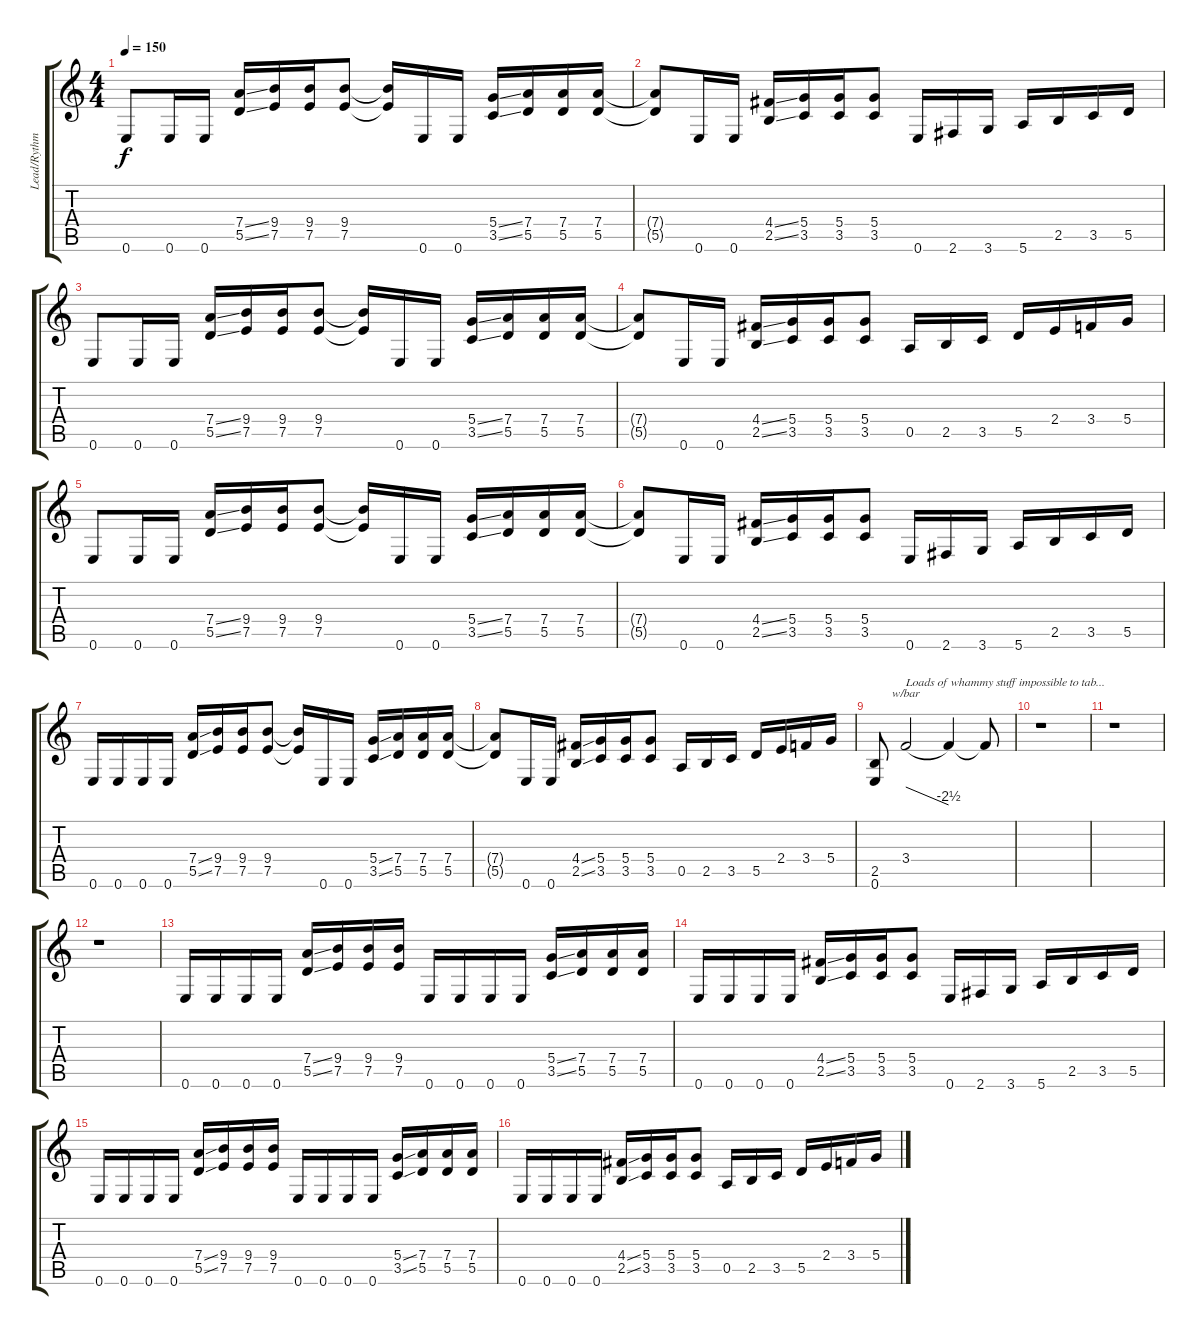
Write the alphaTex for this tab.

\track ("Lead/Rythm Guitar" "Lead/Rythm") {instrument distortionguitar}
\staff {score tabs}
\tuning (E4 B3 G3 D3 A2 E2) {hide}
\ts (4 4)
\tempo 150
\clef g2
\ks c
0.6.8{dy f} 0.6.16 0.6.16 (7.4{ss} 5.5{ss}).16 (9.4 7.5).16 (9.4 7.5).16 (9.4 7.5).8 (9.4{t} 7.5{t}).16 0.6.16 0.6.16 (5.4{ss} 3.5{ss}).16 (7.4 5.5).16 (7.4 5.5).16 (7.4 5.5).16 |
(7.4{t} 5.5{t}).8 0.6.16 0.6.16 (4.4{ss} 2.5{ss}).16 (5.4 3.5).16 (5.4 3.5).16 (5.4 3.5).8 0.6.16 2.6.16 3.6.16 5.6.16 2.5.16 3.5.16 5.5.16 |
0.6.8 0.6.16 0.6.16 (7.4{ss} 5.5{ss}).16 (9.4 7.5).16 (9.4 7.5).16 (9.4 7.5).8 (9.4{t} 7.5{t}).16 0.6.16 0.6.16 (5.4{ss} 3.5{ss}).16 (7.4 5.5).16 (7.4 5.5).16 (7.4 5.5).16 |
(7.4{t} 5.5{t}).8 0.6.16 0.6.16 (4.4{ss} 2.5{ss}).16 (5.4 3.5).16 (5.4 3.5).16 (5.4 3.5).8 0.5.16 2.5.16 3.5.16 5.5.16 2.4.16 3.4.16 5.4.16 |
0.6.8 0.6.16 0.6.16 (7.4{ss} 5.5{ss}).16 (9.4 7.5).16 (9.4 7.5).16 (9.4 7.5).8 (9.4{t} 7.5{t}).16 0.6.16 0.6.16 (5.4{ss} 3.5{ss}).16 (7.4 5.5).16 (7.4 5.5).16 (7.4 5.5).16 |
(7.4{t} 5.5{t}).8 0.6.16 0.6.16 (4.4{ss} 2.5{ss}).16 (5.4 3.5).16 (5.4 3.5).16 (5.4 3.5).8 0.6.16 2.6.16 3.6.16 5.6.16 2.5.16 3.5.16 5.5.16 |
0.6.16 0.6.16 0.6.16 0.6.16 (7.4{ss} 5.5{ss}).16 (9.4 7.5).16 (9.4 7.5).16 (9.4 7.5).8 (9.4{t} 7.5{t}).16 0.6.16 0.6.16 (5.4{ss} 3.5{ss}).16 (7.4 5.5).16 (7.4 5.5).16 (7.4 5.5).16 |
(7.4{t} 5.5{t}).8 0.6.16 0.6.16 (4.4{ss} 2.5{ss}).16 (5.4 3.5).16 (5.4 3.5).16 (5.4 3.5).8 0.5.16 2.5.16 3.5.16 5.5.16 2.4.16 3.4.16 5.4.16 |
(2.5 0.6).8 3.4.2{tbe (dive default 0 0 60 -10) txt "Loads of whammy stuff impossible to tab..."} 3.4{t}.4 3.4{t}.8 |
r.1 |
r.1 |
r.1 |
0.6.16 0.6.16 0.6.16 0.6.16 (7.4{ss} 5.5{ss}).16 (9.4 7.5).16 (9.4 7.5).16 (9.4 7.5).16 0.6.16 0.6.16 0.6.16 0.6.16 (5.4{ss} 3.5{ss}).16 (7.4 5.5).16 (7.4 5.5).16 (7.4 5.5).16 |
0.6.16 0.6.16 0.6.16 0.6.16 (4.4{ss} 2.5{ss}).16 (5.4 3.5).16 (5.4 3.5).16 (5.4 3.5).8 0.6.16 2.6.16 3.6.16 5.6.16 2.5.16 3.5.16 5.5.16 |
0.6.16 0.6.16 0.6.16 0.6.16 (7.4{ss} 5.5{ss}).16 (9.4 7.5).16 (9.4 7.5).16 (9.4 7.5).16 0.6.16 0.6.16 0.6.16 0.6.16 (5.4{ss} 3.5{ss}).16 (7.4 5.5).16 (7.4 5.5).16 (7.4 5.5).16 |
0.6.16 0.6.16 0.6.16 0.6.16 (4.4{ss} 2.5{ss}).16 (5.4 3.5).16 (5.4 3.5).16 (5.4 3.5).8 0.5.16 2.5.16 3.5.16 5.5.16 2.4.16 3.4.16 5.4.16
